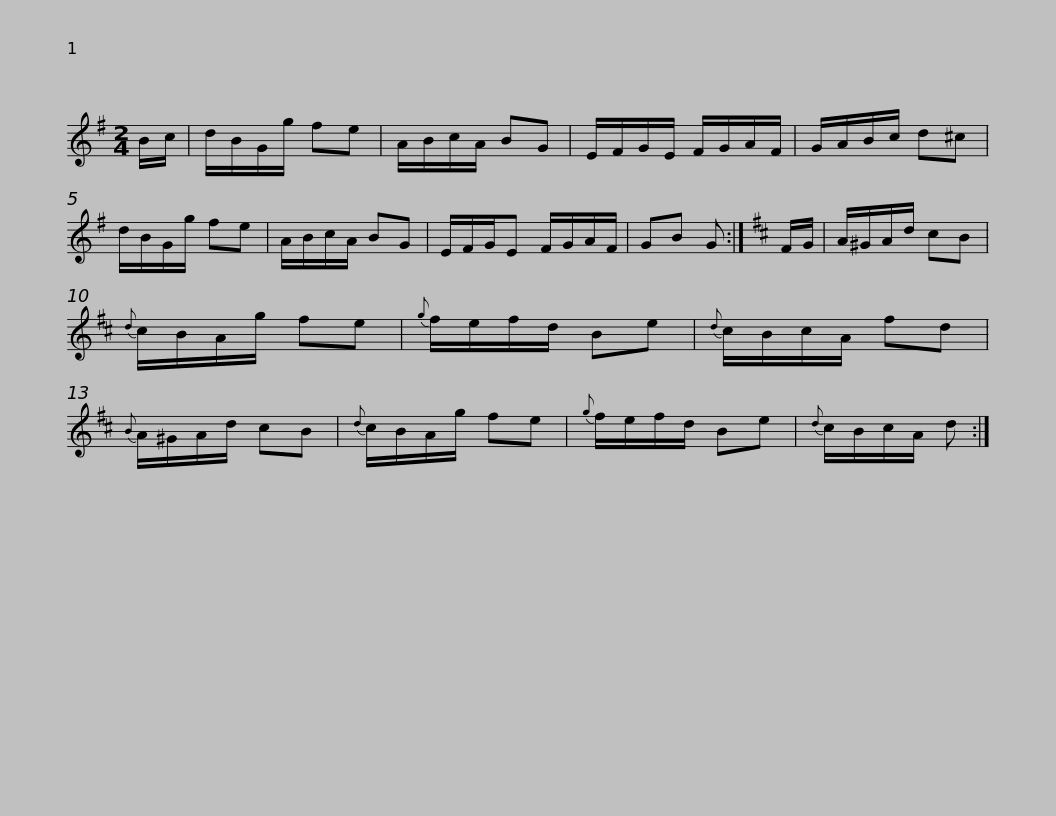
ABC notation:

X:1
L:1/8
M:2/4
I:linebreak $
K:G
V:1 treble
V:1
 B/c/ | d/B/G/g/ fe | A/B/c/A/ BG | E/F/G/E/ F/G/A/F/ | G/A/B/c/ d^c | %5
 d/B/G/g/ fe | A/B/c/A/ BG |$ E/F/G/E F/G/A/F/ | GB G :|[K:D] F/G/ | %10
 A/^G/A/d/ cB |{d} c/B/A/g/ fe |{g} f/e/f/d/ Be |{d} c/B/c/A/ fd |${B} A/^G/A/d/ cB | %15
{d} c/B/A/g/ fe |{g} f/e/f/d/ Be |{d} c/B/c/A/ d :| %18
